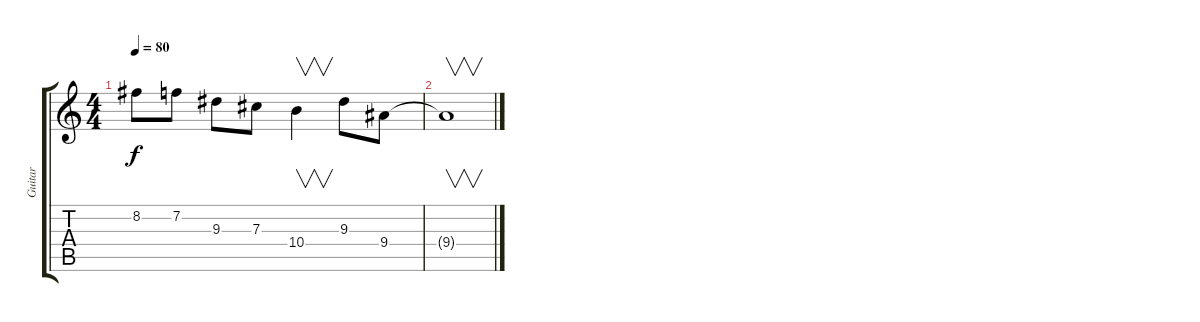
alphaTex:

\track ("Guitar" "Guitar") {instrument distortionguitar}
\staff {score tabs}
\tuning (Eb4 Bb3 Gb3 Db3 Ab2 Eb2) {hide}
\ts (4 4)
\tempo 80
\clef g2
\ks c
8.2.8{dy f} 7.2.8 9.3.8 7.3.8 10.4.4{v} 9.3.8 9.4.8 |
9.4{t}.1{v}
